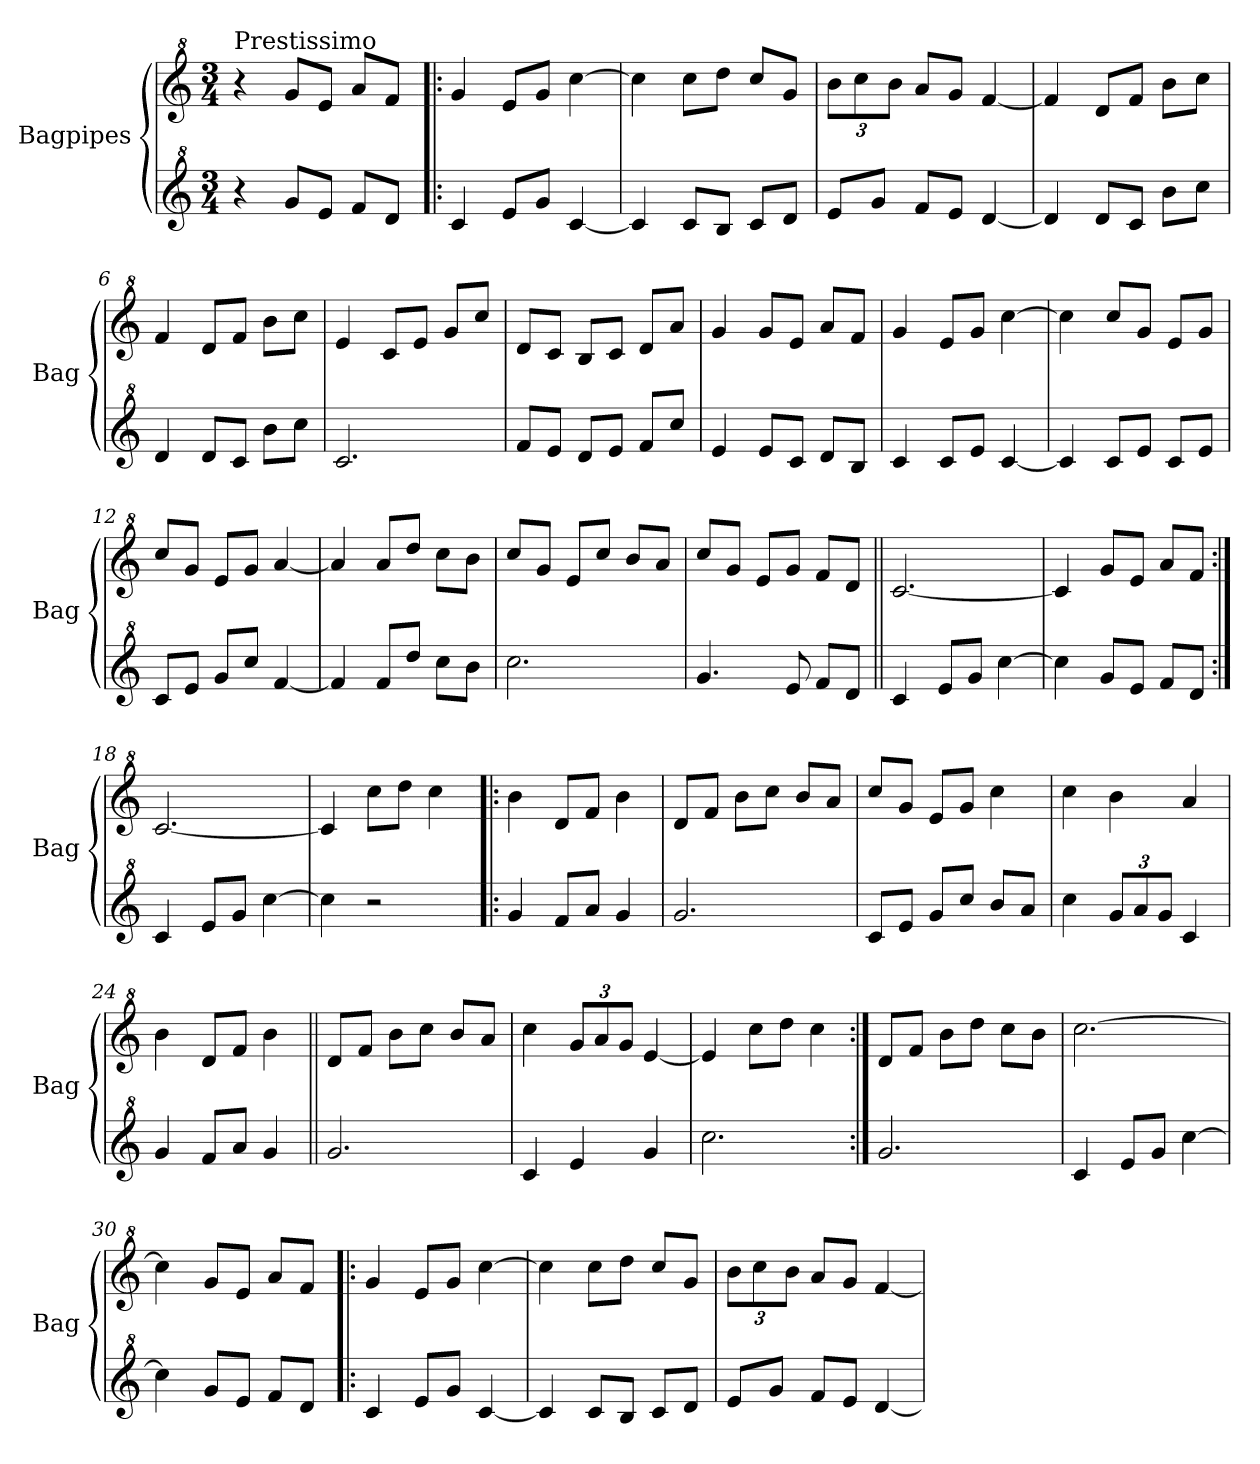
**kern	**kern
*part2	*part1
*staff2	*staff1
*I"Bagpipes	*I"Bagpipes
*I'Bag	*I'Bag
*clefG^2	*clefG^2
*k[]	*k[]
*C:	*C:
*M3/4	*M3/4
=1	=1
!	!LO:TX:a:t=Prestissimo
4r	4r
8gg/L	8gg/L
8ee/J	8ee/J
8ff/L	8aa/L
8dd/J	8ff/J
=2!|:	=2!|:
4cc/	4gg/
8ee/L	8ee/L
8gg/J	8gg/J
[4cc/	[4ccc\
=3	=3
4cc/]	4ccc\]
8cc/L	8ccc\L
8b/J	8ddd\J
8cc/L	8ccc/L
8dd/J	8gg/J
=4	=4
*	*Xbrackettup
8ee/L	12bb\L
.	12ccc\
8gg/J	.
.	12bb\J
8ff/L	8aa/L
8ee/J	8gg/J
[4dd/	[4ff/
=5	=5
4dd/]	4ff/]
8dd/L	8dd/L
8cc/J	8ff/J
8bb\L	8bb\L
8ccc\J	8ccc\J
=6	=6
4dd/	4ff/
8dd/L	8dd/L
8cc/J	8ff/J
8bb\L	8bb\L
8ccc\J	8ccc\J
=7	=7
2.cc/	4ee/
.	8cc/L
.	8ee/J
.	8gg/L
.	8ccc/J
=8	=8
8ff/L	8dd/L
8ee/J	8cc/J
8dd/L	8b/L
8ee/J	8cc/J
8ff/L	8dd/L
8ccc/J	8aa/J
!!LO:LB:g=z
=9	=9
4ee/	4gg/
8ee/L	8gg/L
8cc/J	8ee/J
8dd/L	8aa/L
8b/J	8ff/J
=10	=10
4cc/	4gg/
8cc/L	8ee/L
8ee/J	8gg/J
[4cc/	[4ccc\
=11	=11
4cc/]	4ccc\]
8cc/L	8ccc/L
8ee/J	8gg/J
8cc/L	8ee/L
8ee/J	8gg/J
=12	=12
8cc/L	8ccc/L
8ee/J	8gg/J
8gg/L	8ee/L
8ccc/J	8gg/J
[4ff/	[4aa/
=13	=13
4ff/]	4aa/]
8ff/L	8aa/L
8ddd/J	8ddd/J
8ccc\L	8ccc\L
8bb\J	8bb\J
=14	=14
2.ccc\	8ccc/L
.	8gg/J
.	8ee/L
.	8ccc/J
.	8bb/L
.	8aa/J
=15	=15
4.gg/	8ccc/L
.	8gg/J
.	8ee/L
8ee/	8gg/J
8ff/L	8ff/L
8dd/J	8dd/J
=16||	=16||
4cc/	[2.cc/
8ee/L	.
8gg/J	.
[4ccc\	.
!!LO:LB:g=z
=17	=17
4ccc\]	4cc/]
8gg/L	8gg/L
8ee/J	8ee/J
8ff/L	8aa/L
8dd/J	8ff/J
=18:|!	=18:|!
4cc/	[2.cc/
8ee/L	.
8gg/J	.
[4ccc\	.
=19	=19
4ccc\]	4cc/]
2r	8ccc\L
.	8ddd\J
.	4ccc\
=20!|:	=20!|:
4gg/	4bb\
8ff/L	8dd/L
8aa/J	8ff/J
4gg/	4bb\
=21	=21
2.gg/	8dd/L
.	8ff/J
.	8bb\L
.	8ccc\J
.	8bb/L
.	8aa/J
=22	=22
8cc/L	8ccc/L
8ee/J	8gg/J
8gg/L	8ee/L
8ccc/J	8gg/J
8bb/L	4ccc\
8aa/J	.
=23	=23
4ccc\	4ccc\
*Xbrackettup	*
12gg/L	4bb\
12aa/	.
12gg/J	.
4cc/	4aa/
=24	=24
4gg/	4bb\
8ff/L	8dd/L
8aa/J	8ff/J
4gg/	4bb\
!!LO:LB:g=z
=25||	=25||
2.gg/	8dd/L
.	8ff/J
.	8bb\L
.	8ccc\J
.	8bb/L
.	8aa/J
=26	=26
4cc/	4ccc\
4ee/	12gg/L
.	12aa/
.	12gg/J
4gg/	[4ee/
=27	=27
2.ccc\	4ee/]
.	8ccc\L
.	8ddd\J
.	4ccc\
=28:|!	=28:|!
2.gg/	8dd/L
.	8ff/J
.	8bb\L
.	8ddd\J
.	8ccc\L
.	8bb\J
=29	=29
4cc/	[2.ccc\
8ee/L	.
8gg/J	.
[4ccc\	.
=30	=30
4ccc\]	4ccc\]
8gg/L	8gg/L
8ee/J	8ee/J
8ff/L	8aa/L
8dd/J	8ff/J
=31!|:	=31!|:
4cc/	4gg/
8ee/L	8ee/L
8gg/J	8gg/J
[4cc/	[4ccc\
=32	=32
4cc/]	4ccc\]
8cc/L	8ccc\L
8b/J	8ddd\J
8cc/L	8ccc/L
8dd/J	8gg/J
!!LO:LB:g=z
=33	=33
8ee/L	12bb\L
.	12ccc\
8gg/J	.
.	12bb\J
8ff/L	8aa/L
8ee/J	8gg/J
[4dd/	[4ff/
=	=
*-	*-
